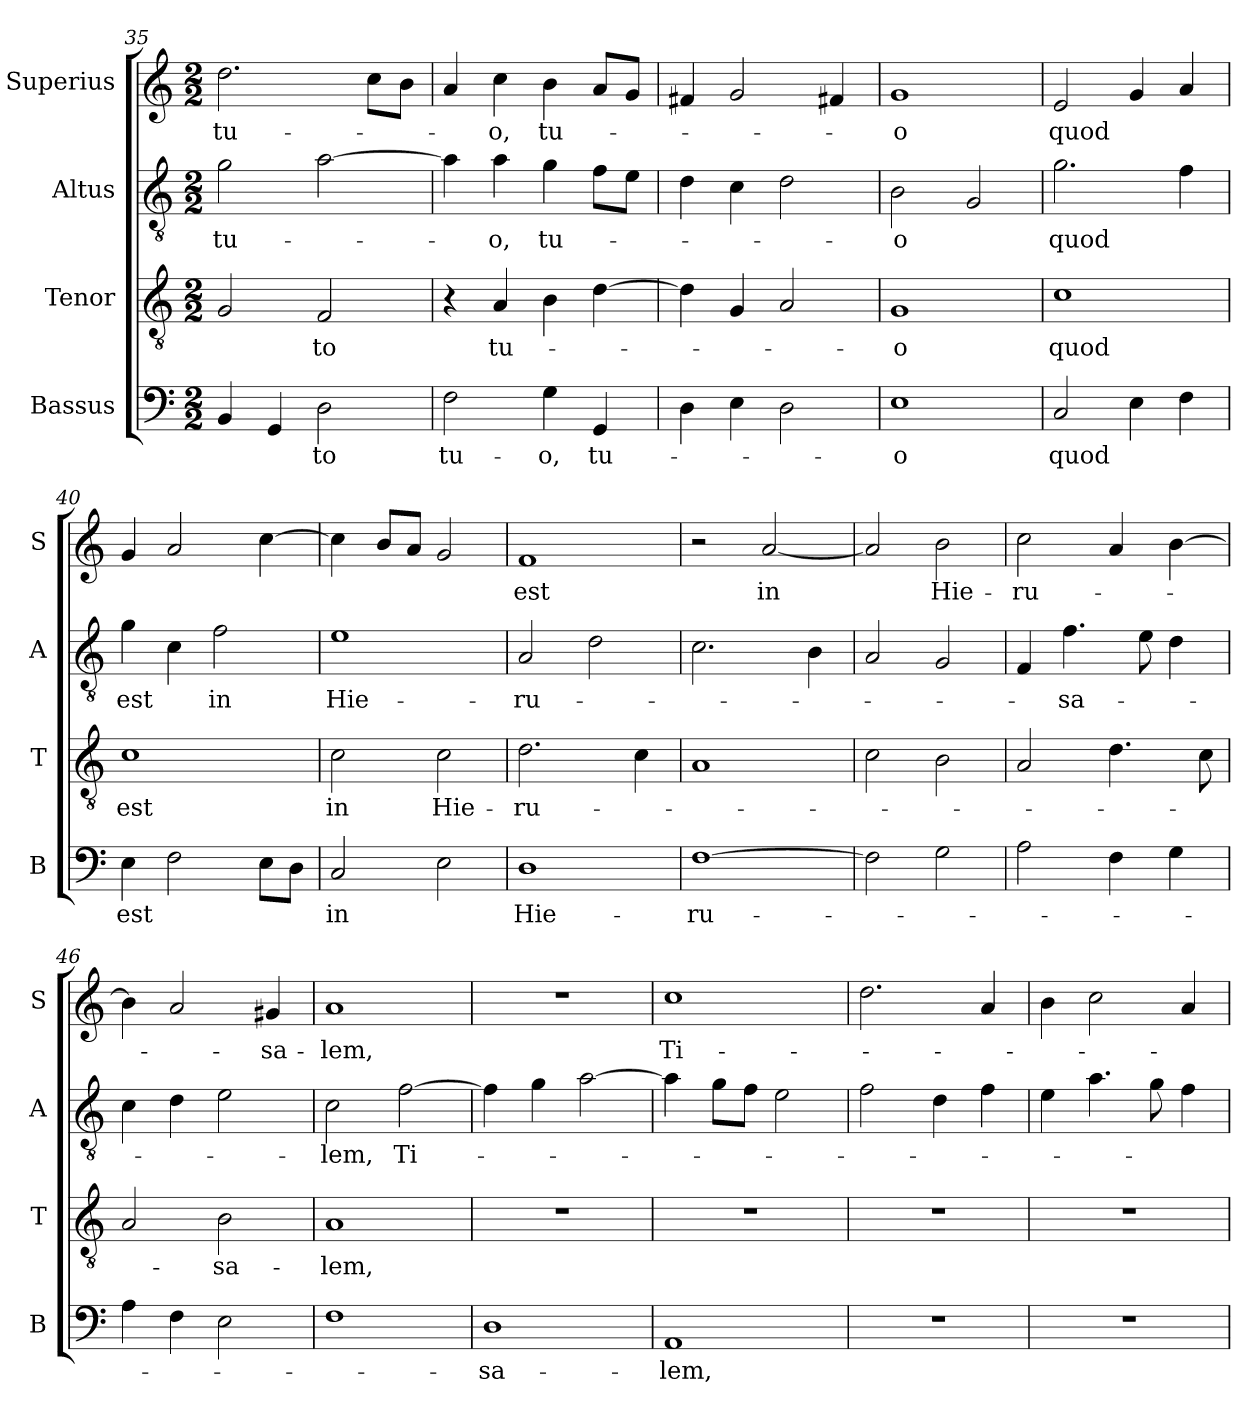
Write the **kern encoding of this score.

**kern	**text	**kern	**text	**kern	**text	**kern	**text
*part4	*part4	*part3	*part3	*part2	*part2	*part1	*part1
*staff4	*staff4	*staff3	*staff3	*staff2	*staff2	*staff1	*staff1
*I"Bassus	*	*I"Tenor	*	*I"Altus	*	*I"Superius	*
*I'B	*	*I'T	*	*I'A	*	*I'S	*
*clefF4	*	*clefGv2	*	*clefGv2	*	*clefG2	*
*k[]	*	*k[]	*	*k[]	*	*k[]	*
*M2/2	*	*M2/2	*	*M2/2	*	*M2/2	*
=35	=35	=35	=35	=35	=35	=35	=35
4BB	.	2G	.	2g	tu-	2.dd	tu-
4GG	.	.	.	.	.	.	.
!	!LO:LY:i	!	!LO:LY:i	!	!	!	!
2D	-to	2F	-to	[2a	.	.	.
.	.	.	.	.	.	8ccL	.
.	.	.	.	.	.	8bJ	.
=36	=36	=36	=36	=36	=36	=36	=36
2F	tu-	4r	.	4a]	.	4a	.
.	.	4A	tu-	4a	-o,	4cc	-o,
!	!	!	!	!	!LO:LY:i	!	!LO:LY:i
4G	-o,	4B	.	4g	tu-	4b	tu-
!	!LO:LY:i	!	!	!	!	!	!
4GG	tu-	[4d	.	8fL	.	8aL	.
.	.	.	.	8eJ	.	8gJ	.
=37	=37	=37	=37	=37	=37	=37	=37
4D	.	4d]	.	4d	.	4f#X	.
4E	.	4G	.	4c	.	2g	.
2D	.	2A	.	2d	.	.	.
.	.	.	.	.	.	4f#X	.
=38	=38	=38	=38	=38	=38	=38	=38
!	!LO:LY:i	!	!	!	!LO:LY:i	!	!LO:LY:i
1E	-o	1G	-o	2B	-o	1g	-o
.	.	.	.	2G	.	.	.
=39	=39	=39	=39	=39	=39	=39	=39
2C	quod	1c	quod	2.g	quod	2e	quod
4E	.	.	.	.	.	4g	.
4F	.	.	.	4f	.	4a	.
=40	=40	=40	=40	=40	=40	=40	=40
4E	est	1c	est	4g	est	4g	.
2F	.	.	.	4c	.	2a	.
.	.	.	.	2f	in	.	.
8EL	.	.	.	.	.	[4cc	.
8DJ	.	.	.	.	.	.	.
=41	=41	=41	=41	=41	=41	=41	=41
2C	in	2c	in	1e	Hie-	4cc]	.
.	.	.	.	.	.	8bL	.
.	.	.	.	.	.	8aJ	.
2E	.	2c	Hie-	.	.	2g	.
=42	=42	=42	=42	=42	=42	=42	=42
1D	Hie-	2.d	-ru-	2A	-ru-	1f	est
.	.	.	.	2d	.	.	.
.	.	4c	.	.	.	.	.
=43	=43	=43	=43	=43	=43	=43	=43
[1F	-ru-	1A	.	2.c	.	2r	.
.	.	.	.	.	.	[2a	in
.	.	.	.	4B	.	.	.
=44	=44	=44	=44	=44	=44	=44	=44
2F]	.	2c	.	2A	.	2a]	.
2G	.	2B	.	2G	.	2b	Hie-
=45	=45	=45	=45	=45	=45	=45	=45
2A	.	2A	.	4F	.	2cc	-ru-
.	.	.	.	4.f	-sa-	.	.
4F	.	4.d	.	.	.	4a	.
.	.	.	.	8e	.	.	.
4G	.	.	.	4d	.	[4b	.
.	.	8c	.	.	.	.	.
=46	=46	=46	=46	=46	=46	=46	=46
4A	.	2A	.	4c	.	4b]	.
4F	.	.	.	4d	.	2a	.
2E	.	2B	-sa-	2e	.	.	.
.	.	.	.	.	.	4g#X	-sa-
=47	=47	=47	=47	=47	=47	=47	=47
1F	.	1A	-lem,	2c	-lem,	1a	-lem,
.	.	.	.	[2f	Ti-	.	.
=48	=48	=48	=48	=48	=48	=48	=48
1D	-sa-	1r	.	4f]	.	1r	.
.	.	.	.	4g	.	.	.
.	.	.	.	[2a	.	.	.
=49	=49	=49	=49	=49	=49	=49	=49
1AA	-lem,	1r	.	4a]	.	1cc	Ti-
.	.	.	.	8gL	.	.	.
.	.	.	.	8fJ	.	.	.
.	.	.	.	2e	.	.	.
=50	=50	=50	=50	=50	=50	=50	=50
1r	.	1r	.	2f	.	2.dd	.
.	.	.	.	4d	.	.	.
.	.	.	.	4f	.	4a	.
=51	=51	=51	=51	=51	=51	=51	=51
1r	.	1r	.	4e	.	4b	.
.	.	.	.	4.a	.	2cc	.
.	.	.	.	8g	.	.	.
.	.	.	.	4f	.	4a	.
=	=	=	=	=	=	=	=
*-	*-	*-	*-	*-	*-	*-	*-
